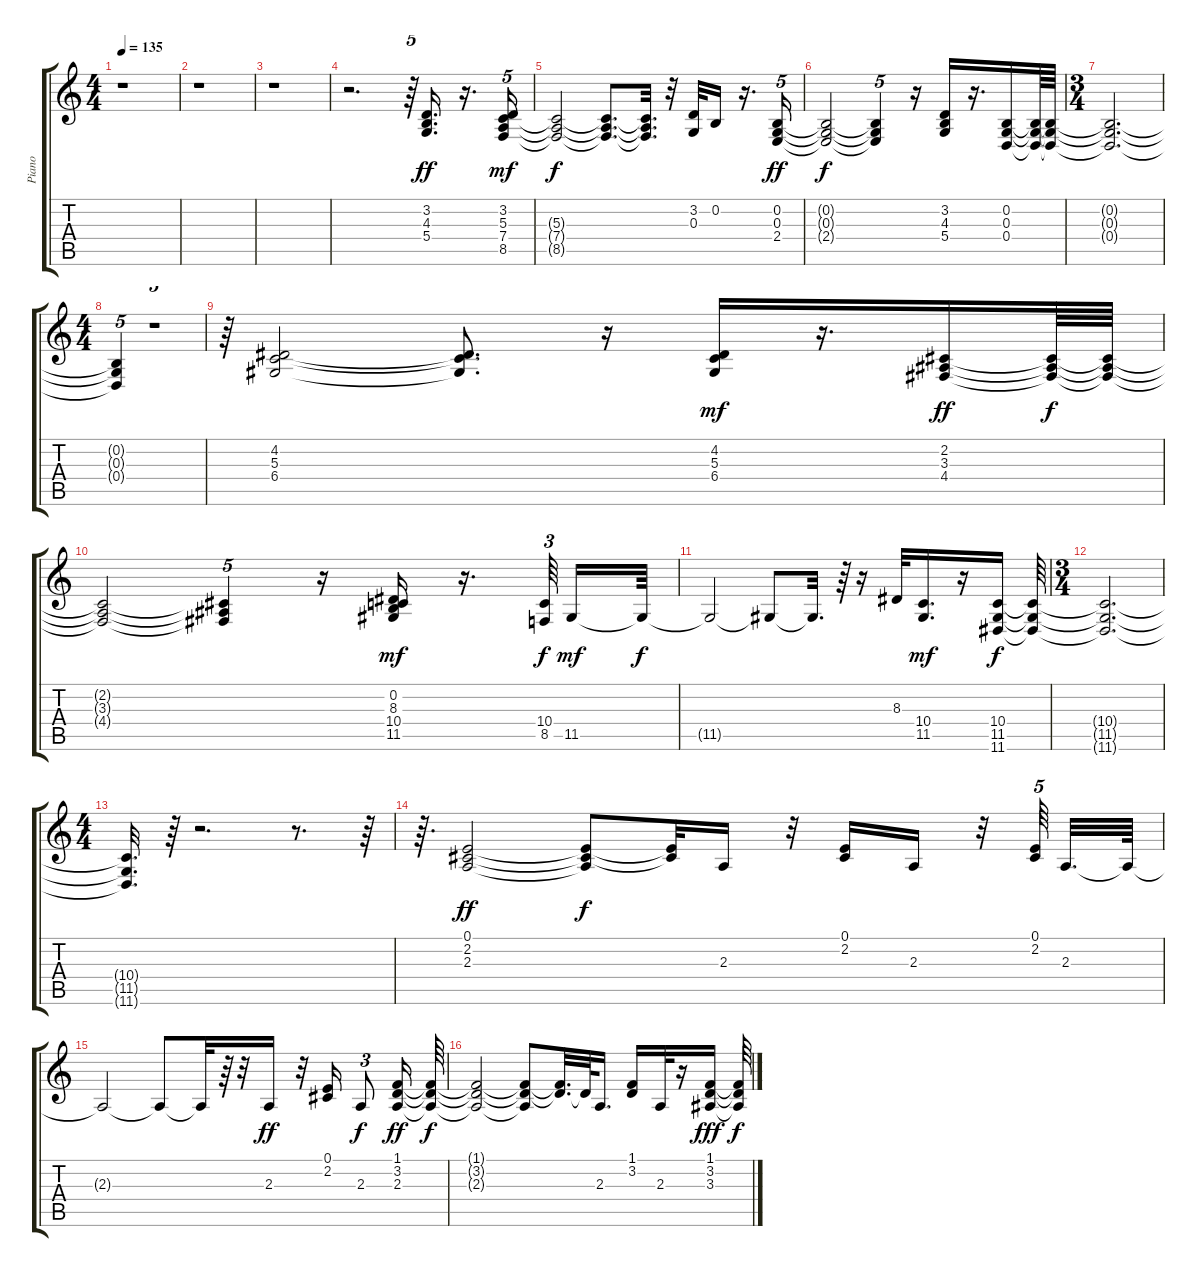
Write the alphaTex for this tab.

\track ("Piano" "Piano") {instrument brightacousticpiano}
\staff {score tabs}
\tuning (E4 B3 G3 D3 A2 E2) {hide}
\ts (4 4)
\tempo 135
\clef g2
\ks c
r.1{dy f} |
r.1 |
r.1 |
r.2{d} r.64{tu (5 4)} (3.2 4.3 5.4).16{d dy ff} r.16{d} (3.2 5.3 7.4 8.5).16{tu (5 4) dy mf} |
(5.3{t} 7.4{t} 8.5{t}).2{dy f} (5.3{t} 7.4{t} 8.5{t}).8{d} (5.3{t} 7.4{t} 8.5{t}).32{d} r.32 (3.2 0.3).32 0.2.16 r.16{d} (0.2 0.3 2.4).16{tu (5 4) dy ff} |
(0.2{t} 0.3{t} 2.4{t}).2{dy f} (0.2{t} 0.3{t} 2.4{t}).4{tu (5 4)} r.16 (3.2 4.3 5.4).16 r.16{d} (0.2 0.3 0.4).16 (0.2{t} 0.3{t} 0.4{t}).64 (0.2{t} 0.3{t} 0.4{t}).64 |
\ts (3 4)
(0.2{t} 0.3{t} 0.4{t}).2{d} |
\ts (4 4)
(0.2{t} 0.3{t} 0.4{t}).4{tu (5 4)} r.1{tu (5 4)} |
r.64{tu (5 4)} (4.2 5.3 6.4).2 (4.2{t} 5.3{t} 6.4{t}).8{d} r.16 (4.2 5.3 6.4).16{dy mf} r.16{d} (2.2 3.3 4.4).16{dy ff} (2.2{t} 3.3{t} 4.4{t}).64{dy f} (2.2{t} 3.3{t} 4.4{t}).64 |
(2.2{t} 3.3{t} 4.4{t}).2 (2.2{t} 3.3{t} 4.4{t}).4{tu (5 4)} r.16 (0.2 8.3 10.4 11.5).16{dy mf} r.16{d} (10.4 8.5).64{tu (3 2) dy f beam splitsecondary} 11.5.16{dy mf} 11.5{t}.64{dy f} |
11.5{t}.2 11.5{t}.8 11.5{t}.32{d} r.64 r.16 8.3.32 (10.4 11.5).16{d dy mf} r.16 (10.4 11.5 11.6).16{dy f} (10.4{t} 11.5{t} 11.6{t}).64 |
\ts (3 4)
(10.4{t} 11.5{t} 11.6{t}).2{d} |
\ts (4 4)
(10.4{t} 11.5{t} 11.6{t}).32{d} r.64 r.2{d} r.8{d} r.64 |
r.64{d} (0.1 2.2 2.3).2{dy ff} (0.1{t} 2.2{t} 2.3{t}).8{dy f} (0.1{t} 2.2{t}).32 2.3.16 r.32 (0.1 2.2).16 2.3.16 r.32 (0.1 2.2).64{tu (5 4) beam splitsecondary} 2.3.32{d} 2.3{t}.64 |
2.3{t}.2 2.3{t}.8 2.3{t}.32 r.64 r.32 2.3.16{dy ff} r.32 (0.1 2.2).16 2.3.8{tu (3 2) dy f} (1.1 3.2 2.3).16{dy ff} (1.1{t} 3.2{t} 2.3{t}).64{dy f} |
(1.1{t} 3.2{t} 2.3{t}).2 (1.1{t} 3.2{t} 2.3{t}).8 (1.1{t} 3.2{t}).32{d} 3.2{t}.64 2.3.16{d} (1.1 3.2).16 2.3.32 r.16 (1.1 3.2 3.3).16{dy fff} (1.1{t} 3.2{t} 3.3{t}).64{dy f}
